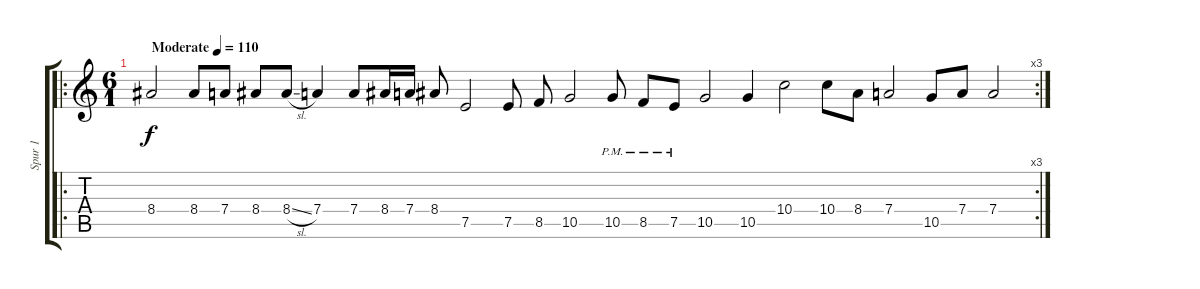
\track ("Spur 1" "Spur 1") {instrument distortionguitar}
\staff {score tabs}
\tuning (E4 B3 G3 D3 A2 E2) {hide}
\ro
\rc 3
\ts (6 1)
\tempo (110 "Moderate")
\clef g2
\ks c
8.4.2{dy f instrument distortionguitar} 8.4.8 7.4.8 8.4.8 8.4{sl}.8 7.4.4 7.4.8 8.4.16 7.4.16 8.4.8 7.5.2 7.5.8 8.5.8 10.5.2 10.5{pm}.8 8.5{pm}.8 7.5{pm}.8 10.5.2 10.5.4 10.4.2 10.4.8 8.4.8 7.4.2 10.5.8 7.4.8 7.4.2
